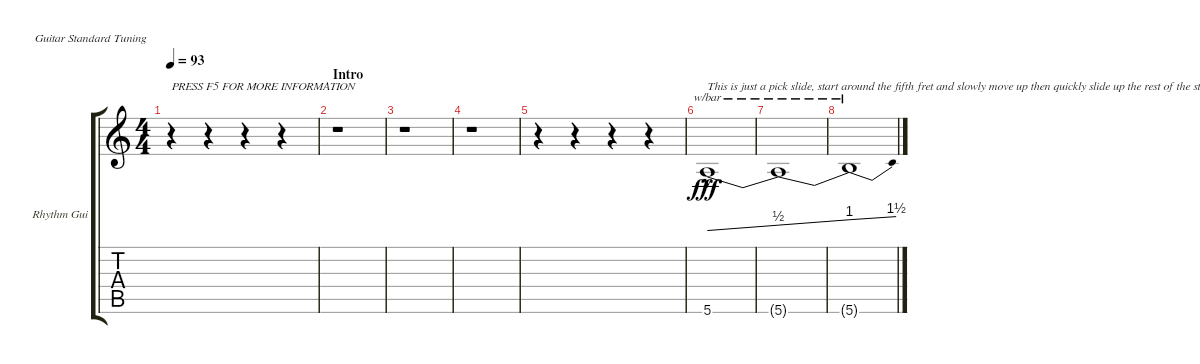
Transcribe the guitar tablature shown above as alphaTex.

\defaultSystemsLayout 4
\bracketExtendMode groupsimilarinstruments
\firstSystemTrackNameOrientation horizontal
\otherSystemsTrackNameOrientation horizontal
\track ("Rhythm Guitar" "Rhythm Gui") {instrument overdrivenguitar}
\staff {score tabs}
\tuning (E4 B3 G3 D3 A2 E2)
\ts (4 4)
\tempo 93
\clef g2
\ks c
r.4{txt "PRESS F5 FOR MORE INFORMATION" dy fff instrument overdrivenguitar} r.4 r.4 r.4 |
\section ("" "Intro")
r.1 |
r.1 |
\scale
0.0785373 r.1 |
\scale
0.0842015 r.4 r.4 r.4 r.4 |
\scale
0.835421 5.6{hac}.1{tbe (dive default 0 0 60 2) txt "This is just a pick slide, start around the fifth fret and slowly move up then quickly slide up the rest of the string near the end."} |
5.6{t}.1{tbe (dive default 0 2 59.4 4)} |
5.6{t}.1{tbe (dive default 0 4 59.4 6)}
